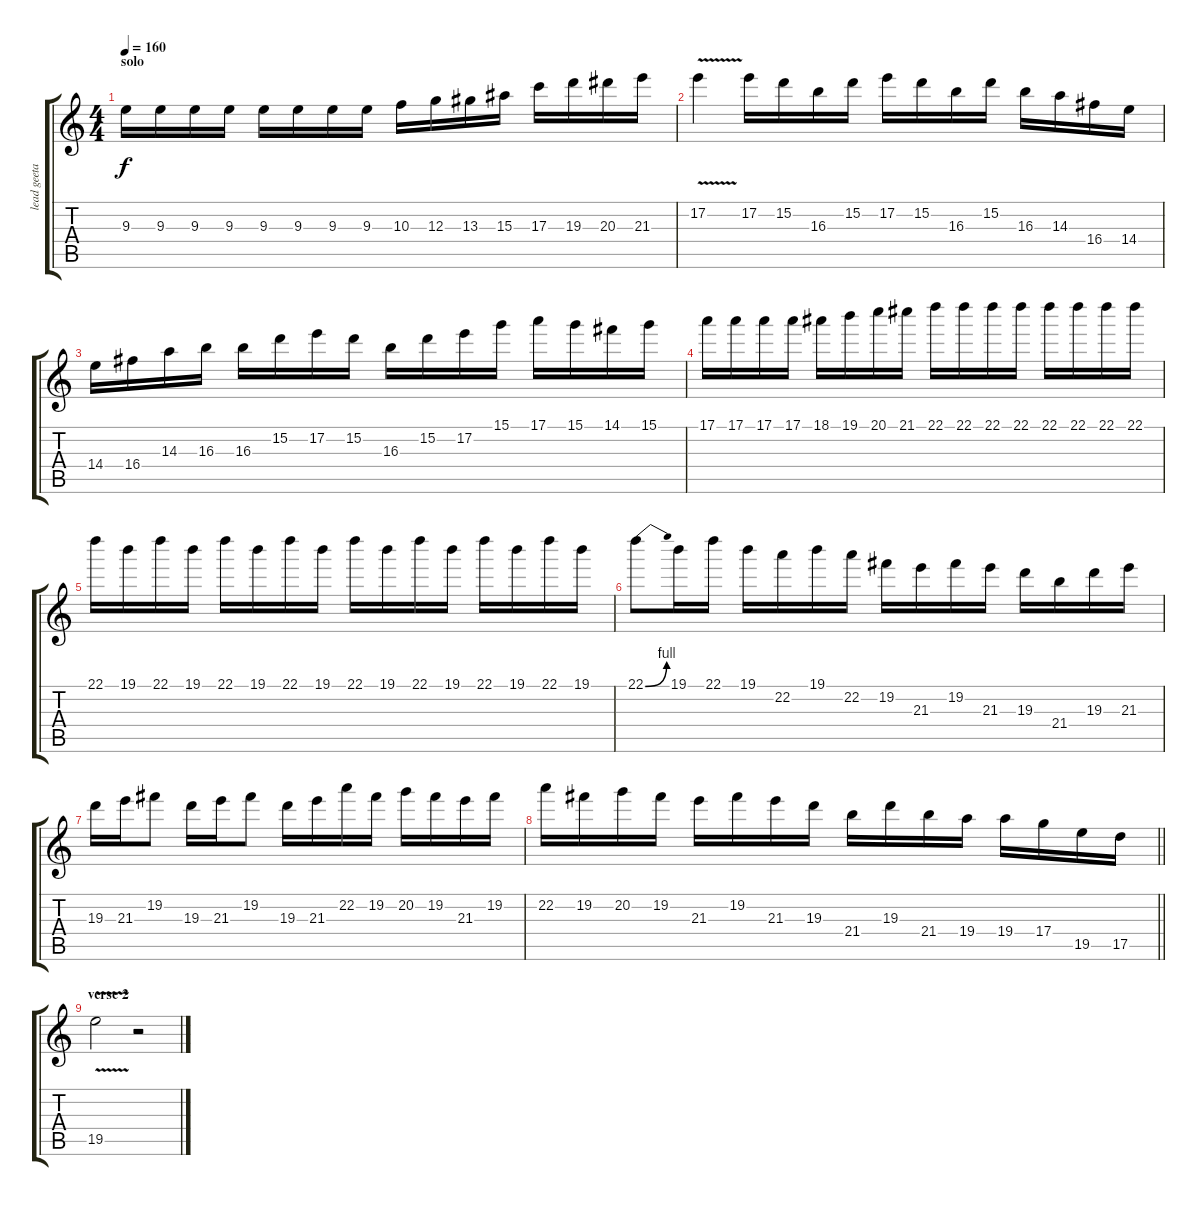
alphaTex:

\track ("lead geetar" "lead geeta") {instrument distortionguitar}
\staff {score tabs}
\tuning (E4 B3 G3 D3 A2 E2) {hide}
\ts (4 4)
\section ("" "solo")
\tempo 160
\clef g2
\ks c
9.3.16{dy f} 9.3.16 9.3.16 9.3.16 9.3.16 9.3.16 9.3.16 9.3.16 10.3.16 12.3.16 13.3.16 15.3.16 17.3.16 19.3.16 20.3.16 21.3.16 |
17.2{v}.4 17.2.16 15.2.16 16.3.16 15.2.16 17.2.16 15.2.16 16.3.16 15.2.16 16.3.16 14.3.16 16.4.16 14.4.16 |
14.4.16 16.4.16 14.3.16 16.3.16 16.3.16 15.2.16 17.2.16 15.2.16 16.3.16 15.2.16 17.2.16 15.1.16 17.1.16 15.1.16 14.1.16 15.1.16 |
17.1.16 17.1.16 17.1.16 17.1.16 18.1.16 19.1.16 20.1.16 21.1.16 22.1.16 22.1.16 22.1.16 22.1.16 22.1.16 22.1.16 22.1.16 22.1.16 |
22.1.16 19.1.16 22.1.16 19.1.16 22.1.16 19.1.16 22.1.16 19.1.16 22.1.16 19.1.16 22.1.16 19.1.16 22.1.16 19.1.16 22.1.16 19.1.16 |
22.1{be (bend 0 0 60 4)}.8 19.1.16 22.1.16 19.1.16 22.2.16 19.1.16 22.2.16 19.2.16 21.3.16 19.2.16 21.3.16 19.3.16 21.4.16 19.3.16 21.3.16 |
19.3.16 21.3.16 19.2.8 19.3.16 21.3.16 19.2.8 19.3.16 21.3.16 22.2.16 19.2.16 20.2.16 19.2.16 21.3.16 19.2.16 |
\barLineRight lightlight
22.2.16 19.2.16 20.2.16 19.2.16 21.3.16 19.2.16 21.3.16 19.3.16 21.4.16 19.3.16 21.4.16 19.4.16 19.4.16 17.4.16 19.5.16 17.5.16 |
\section ("" "verse 2")
19.5{v}.2 r.2
